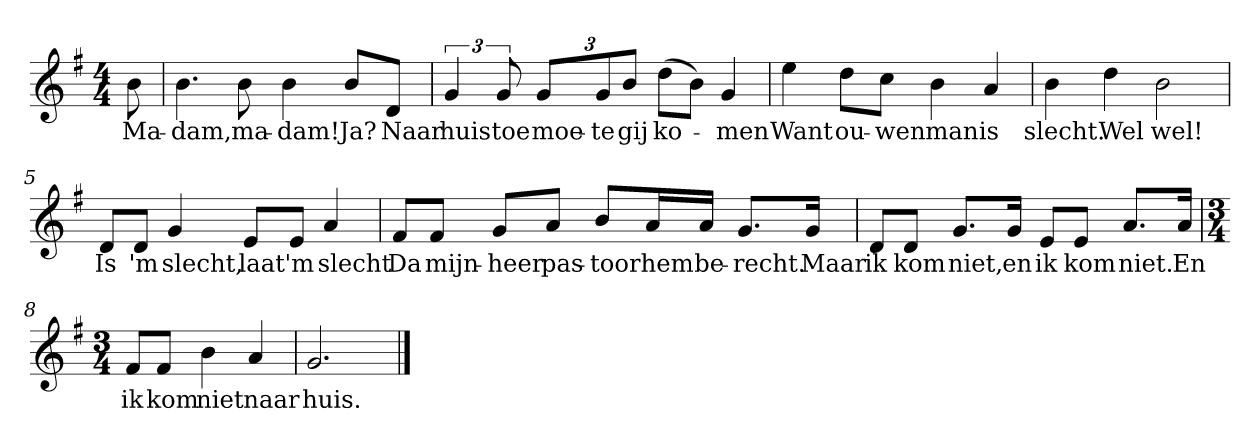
**kern	**text
*part1	*part1
*staff1	*staff1
*clefG2	*
*k[f#]	*
*G:	*
*M4/4	*
*MM120	*
=	=
8b	Ma-
=1	=1
4.b	-dam,
8b	ma-
4b	-dam!
8b/L	Ja?
8d/J	Naar
=2	=2
6g	huis
12g	toe
12g/L	moe-
12g/	-te
12b/J	gij
(8dd\L	ko-
8b\J)	.
4g	-men
=3	=3
4ee	Want
8dd\L	ou-
8cc\J	-wen
4b	man
4a	is
=4	=4
4b	slecht.
4dd	Wel
2b	wel!
=5	=5
8d/L	Is
8d/J	'm
4g	slecht,
8e/L	laat
8e/J	'm
4a	slecht
=6	=6
8f#/L	Da
8f#/J	mijn-
8g/L	-heer
8a/J	pas-
8b/L	-toor
16a/L	hem
16a/JJ	be-
8.g/L	-recht.
16g/Jk	Maar
=7	=7
8d/L	ik
8d/J	kom
8.g/L	niet,
16g/Jk	en
8e/L	ik
8e/J	kom
8.a/L	niet.
16a/Jk	En
=8	=8
*M3/4	*
8f#/L	ik
8f#/J	kom
4b	niet
4a	naar
=9	=9
2.g	huis.
==	==
*-	*-
